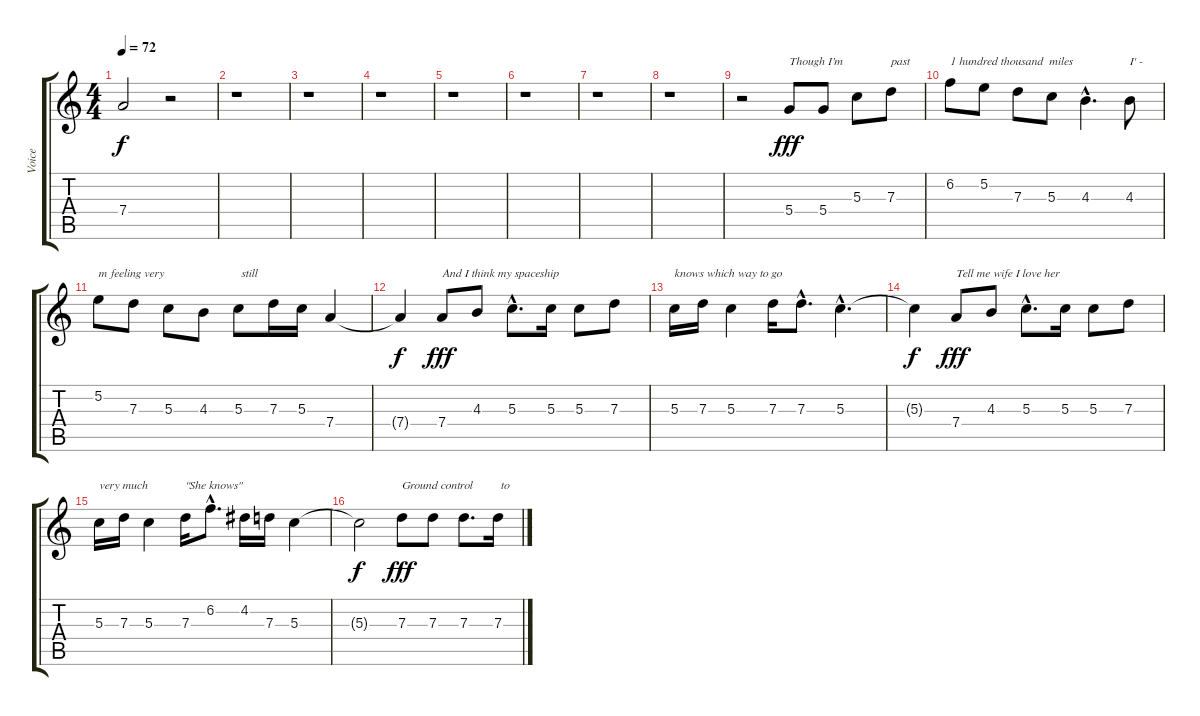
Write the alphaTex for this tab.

\track ("Voice" "Voice") {instrument overdrivenguitar}
\staff {score tabs}
\tuning (E4 B3 G3 D3 A2 E2) {hide}
\ts (4 4)
\tempo 72
\clef g2
\ks c
7.4{t}.2{dy f} r.2 |
r.1 |
r.1 |
r.1 |
r.1 |
r.1 |
r.1 |
r.1 |
r.2 5.4.8{txt "Though I’m " dy fff} 5.4.8 5.3.8 7.3.8{txt "past "} |
6.2.8{txt "1 hundred thousand  miles"} 5.2.8 7.3.8 5.3.8 4.3{hac}.4{d} 4.3.8{txt "I' -"} |
5.2.8{txt "m feeling very"} 7.3.8 5.3.8 4.3.8 5.3.8{txt " still"} 7.3.16 5.3.16 7.4.4 |
7.4{t}.4{dy f} 7.4.8{txt "And I think my spaceship " dy fff} 4.3.8 5.3{hac}.8{d} 5.3.16 5.3.8 7.3.8 |
5.3.16{txt "knows which way to go"} 7.3.16 5.3.4 7.3.16 7.3{hac}.8{d} 5.3{hac}.4{d} |
5.3{t}.4{dy f} 7.4.8{txt "Tell me wife I love her " dy fff} 4.3.8 5.3{hac}.8{d} 5.3.16 5.3.8 7.3.8 |
5.3.16{txt "very much "} 7.3.16 5.3.4 7.3.16{txt "\"She knows\""} 6.2{hac}.8{d} 4.2.16 7.3.16 5.3.4 |
5.3{t}.2{dy f} 7.3.8{txt "Ground control " dy fff} 7.3.8 7.3.8{d} 7.3.16{txt " to"}
